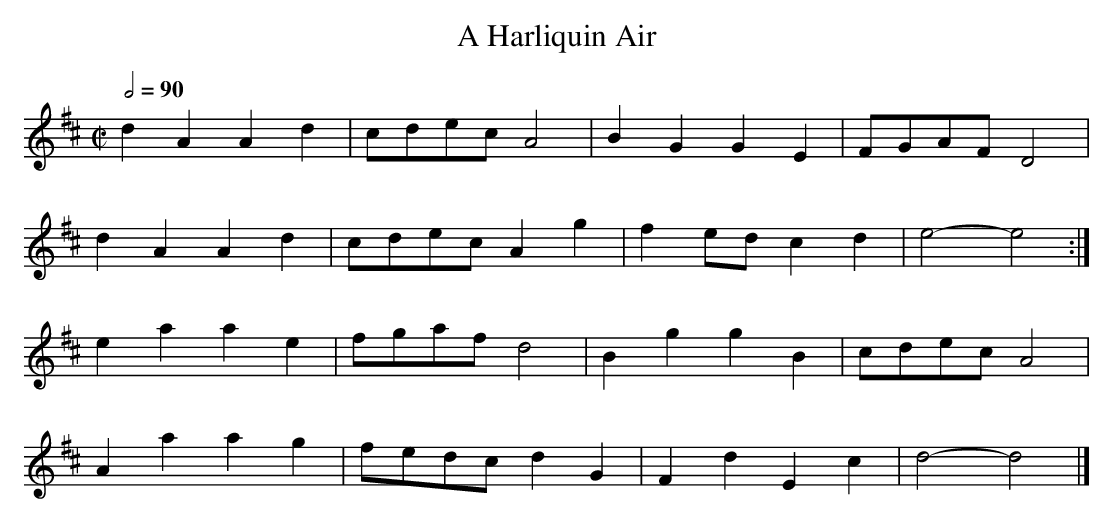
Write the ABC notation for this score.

X:1
T:Harliquin Air, A
M:C|
L:1/4
Q:1/2=90
K:D
d A A d|c/d/e/c/ A2|B G G E|F/G/A/F/ D2|
d A A d|c/d/e/c/ A g|f e/d/ c d|e2-e2:|
e a a e|f/g/a/f/ d2|B g g B|c/d/e/c/ A2|
A a a g|f/e/d/c/ d G|F d E c|d2-d2|]
